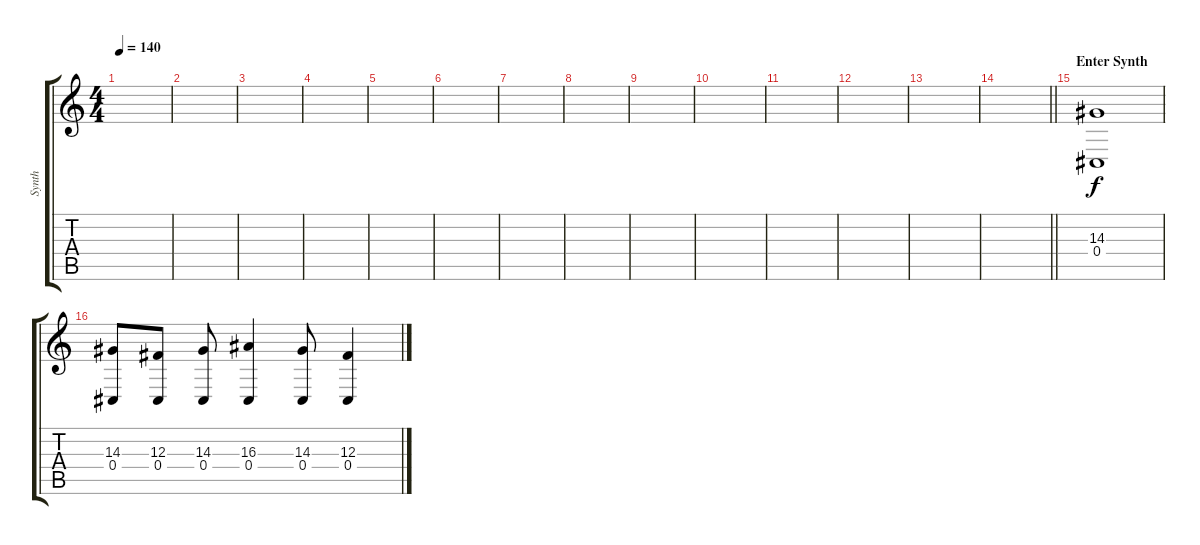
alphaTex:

\track ("Synth" "Synth") {instrument choiraahs}
\staff {score tabs}
\tuning (Eb4 Bb3 Gb3 Db3 Ab2 Eb2) {hide}
\ts (4 4)
\tempo 140
\clef g2
\ks c
|
|
|
|
|
|
|
|
|
|
|
|
|
\barLineRight lightlight
|
\section ("" "Enter Synth")
(14.3 0.4).1 |
(14.3 0.4).8 (12.3 0.4).8 (14.3 0.4).8 (16.3 0.4).4 (14.3 0.4).8 (12.3 0.4).4
